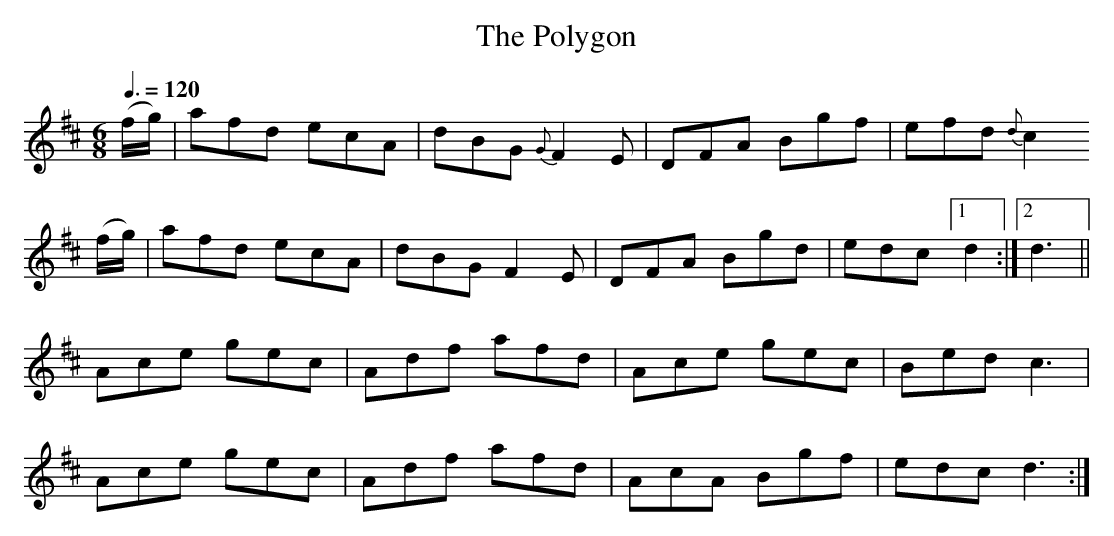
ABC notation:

X:1
T:The Polygon
M:6/8
L:1/8
Q:3/8=120
K:D
(f/g/) | afd ecA | dBG {G}F2E | DFA Bgf | efd {d}c2
(f/g/) | afd ecA | dBG F2E | DFA Bgd | edc [1 d2 :| \
 [2 d3 ||
 Ace gec | Adf afd | Ace gec | Bed c3 |
 Ace gec | Adf afd | AcA Bgf | edc d3 :|
